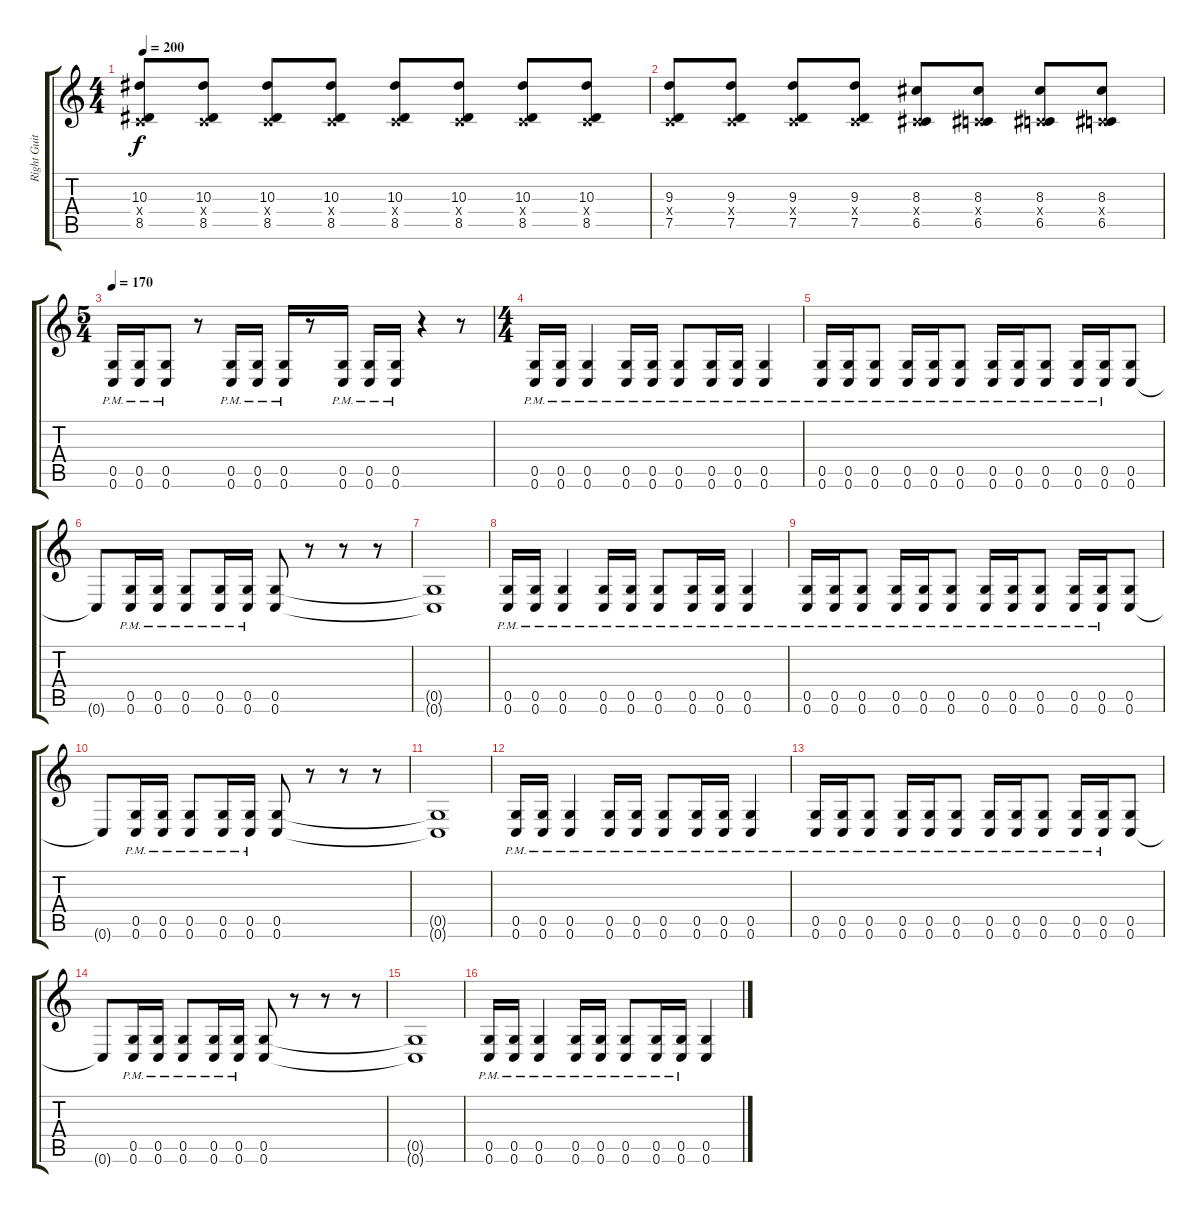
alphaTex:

\track ("Right Guitar" "Right Guit") {instrument distortionguitar}
\staff {score tabs}
\tuning (D4 A3 F3 C3 G2 C2) {hide}
\ts (4 4)
\tempo 200
\clef g2
\ks c
(10.3 0.4{x} 8.5).8{dy f} (10.3 0.4{x} 8.5).8 (10.3 0.4{x} 8.5).8 (10.3 0.4{x} 8.5).8 (10.3 0.4{x} 8.5).8 (10.3 0.4{x} 8.5).8 (10.3 0.4{x} 8.5).8 (10.3 0.4{x} 8.5).8 |
(9.3 0.4{x} 7.5).8 (9.3 0.4{x} 7.5).8 (9.3 0.4{x} 7.5).8 (9.3 0.4{x} 7.5).8 (8.3 0.4{x} 6.5).8 (8.3 0.4{x} 6.5).8 (8.3 0.4{x} 6.5).8 (8.3 0.4{x} 6.5).8 |
\ts (5 4)
\tempo 170
(0.5{pm} 0.6{pm}).16 (0.5{pm} 0.6{pm}).16 (0.5{pm} 0.6{pm}).8 r.8 (0.5{pm} 0.6{pm}).16 (0.5{pm} 0.6{pm}).16 (0.5{pm} 0.6{pm}).16 r.8 (0.5{pm} 0.6{pm}).16 (0.5{pm} 0.6{pm}).16 (0.5{pm} 0.6{pm}).16 r.4 r.8 |
\ts (4 4)
(0.5{pm} 0.6{pm}).16 (0.5{pm} 0.6{pm}).16 (0.5{pm} 0.6{pm}).4 (0.5{pm} 0.6{pm}).16 (0.5{pm} 0.6{pm}).16 (0.5{pm} 0.6{pm}).8 (0.5{pm} 0.6{pm}).16 (0.5{pm} 0.6{pm}).16 (0.5{pm} 0.6{pm}).4 |
(0.5{pm} 0.6{pm}).16 (0.5{pm} 0.6{pm}).16 (0.5{pm} 0.6{pm}).8 (0.5{pm} 0.6{pm}).16 (0.5{pm} 0.6{pm}).16 (0.5{pm} 0.6{pm}).8 (0.5{pm} 0.6{pm}).16 (0.5{pm} 0.6{pm}).16 (0.5{pm} 0.6{pm}).8 (0.5{pm} 0.6{pm}).16 (0.5{pm} 0.6{pm}).16 (0.5 0.6).8 |
0.6{t}.8 (0.5{pm} 0.6{pm}).16 (0.5{pm} 0.6{pm}).16 (0.5{pm} 0.6{pm}).8 (0.5{pm} 0.6{pm}).16 (0.5{pm} 0.6{pm}).16 (0.5 0.6).8 r.8 r.8 r.8 |
(0.5{t} 0.6{t}).1 |
(0.5{pm} 0.6{pm}).16 (0.5{pm} 0.6{pm}).16 (0.5{pm} 0.6{pm}).4 (0.5{pm} 0.6{pm}).16 (0.5{pm} 0.6{pm}).16 (0.5{pm} 0.6{pm}).8 (0.5{pm} 0.6{pm}).16 (0.5{pm} 0.6{pm}).16 (0.5{pm} 0.6{pm}).4 |
(0.5{pm} 0.6{pm}).16 (0.5{pm} 0.6{pm}).16 (0.5{pm} 0.6{pm}).8 (0.5{pm} 0.6{pm}).16 (0.5{pm} 0.6{pm}).16 (0.5{pm} 0.6{pm}).8 (0.5{pm} 0.6{pm}).16 (0.5{pm} 0.6{pm}).16 (0.5{pm} 0.6{pm}).8 (0.5{pm} 0.6{pm}).16 (0.5{pm} 0.6{pm}).16 (0.5 0.6).8 |
0.6{t}.8 (0.5{pm} 0.6{pm}).16 (0.5{pm} 0.6{pm}).16 (0.5{pm} 0.6{pm}).8 (0.5{pm} 0.6{pm}).16 (0.5{pm} 0.6{pm}).16 (0.5 0.6).8 r.8 r.8 r.8 |
(0.5{t} 0.6{t}).1 |
(0.5{pm} 0.6{pm}).16 (0.5{pm} 0.6{pm}).16 (0.5{pm} 0.6{pm}).4 (0.5{pm} 0.6{pm}).16 (0.5{pm} 0.6{pm}).16 (0.5{pm} 0.6{pm}).8 (0.5{pm} 0.6{pm}).16 (0.5{pm} 0.6{pm}).16 (0.5{pm} 0.6{pm}).4 |
(0.5{pm} 0.6{pm}).16 (0.5{pm} 0.6{pm}).16 (0.5{pm} 0.6{pm}).8 (0.5{pm} 0.6{pm}).16 (0.5{pm} 0.6{pm}).16 (0.5{pm} 0.6{pm}).8 (0.5{pm} 0.6{pm}).16 (0.5{pm} 0.6{pm}).16 (0.5{pm} 0.6{pm}).8 (0.5{pm} 0.6{pm}).16 (0.5{pm} 0.6{pm}).16 (0.5 0.6).8 |
0.6{t}.8 (0.5{pm} 0.6{pm}).16 (0.5{pm} 0.6{pm}).16 (0.5{pm} 0.6{pm}).8 (0.5{pm} 0.6{pm}).16 (0.5{pm} 0.6{pm}).16 (0.5 0.6).8 r.8 r.8 r.8 |
(0.5{t} 0.6{t}).1 |
(0.5{pm} 0.6{pm}).16 (0.5{pm} 0.6{pm}).16 (0.5{pm} 0.6{pm}).4 (0.5{pm} 0.6{pm}).16 (0.5{pm} 0.6{pm}).16 (0.5{pm} 0.6{pm}).8 (0.5{pm} 0.6{pm}).16 (0.5{pm} 0.6{pm}).16 (0.5 0.6).4
